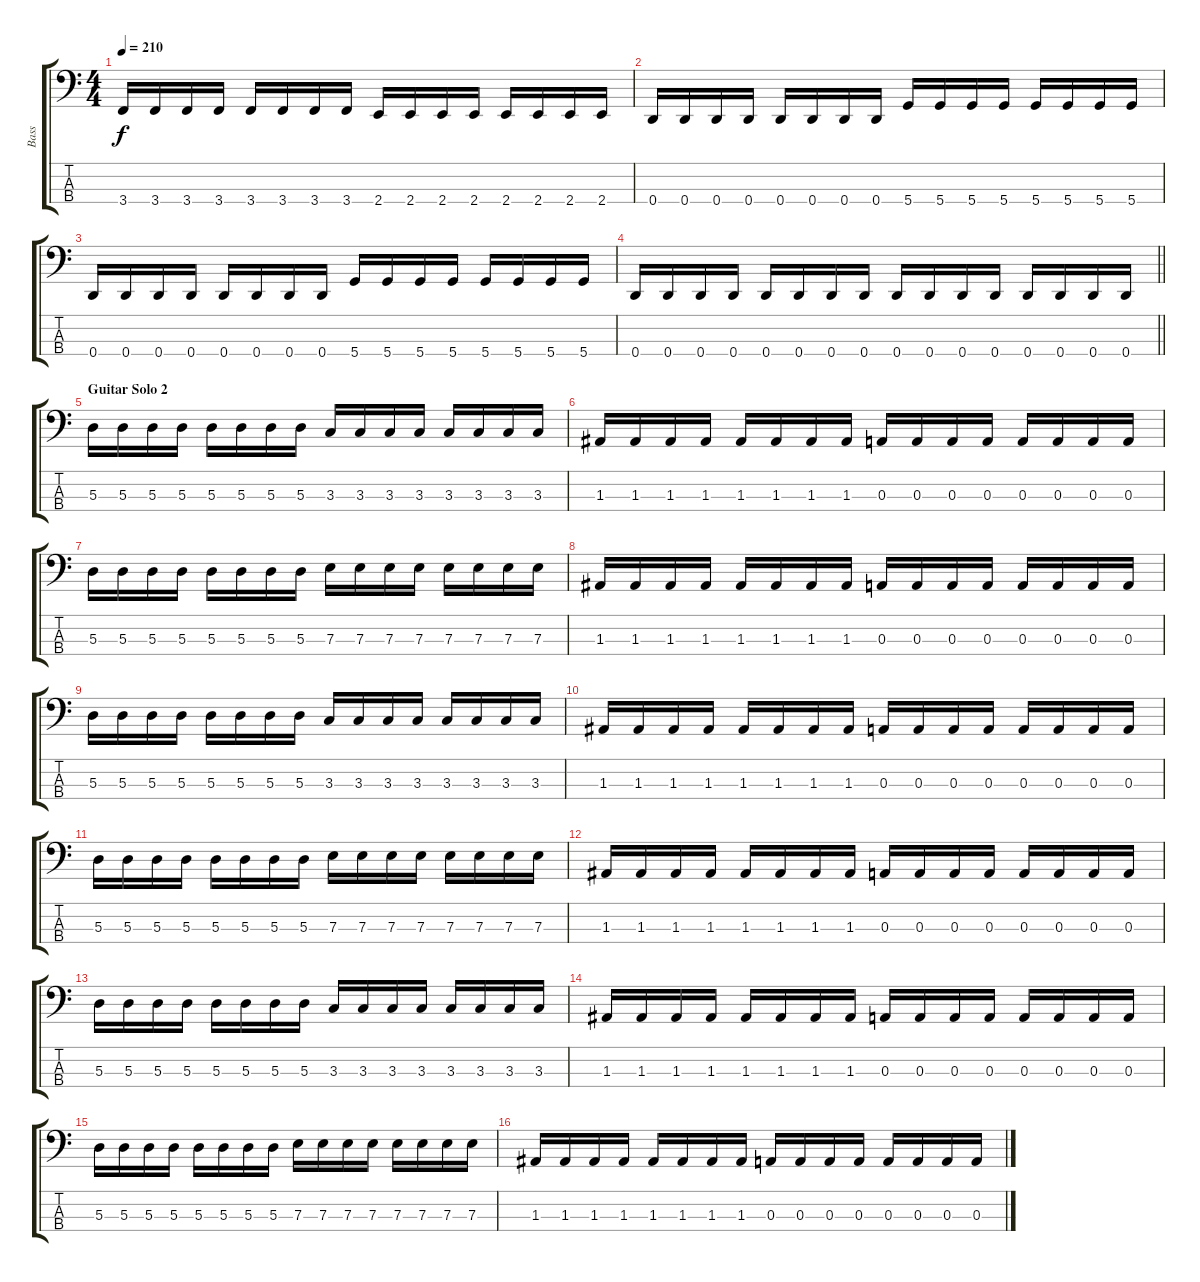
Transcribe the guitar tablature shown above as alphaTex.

\track ("Bass" "Bass") {instrument electricbassfinger}
\staff {score tabs}
\tuning (G2 D2 A1 D1) {hide}
\ts (4 4)
\tempo 210
\clef f4
\ks c
3.4.16{dy f} 3.4.16 3.4.16 3.4.16 3.4.16 3.4.16 3.4.16 3.4.16 2.4.16 2.4.16 2.4.16 2.4.16 2.4.16 2.4.16 2.4.16 2.4.16 |
0.4.16 0.4.16 0.4.16 0.4.16 0.4.16 0.4.16 0.4.16 0.4.16 5.4.16 5.4.16 5.4.16 5.4.16 5.4.16 5.4.16 5.4.16 5.4.16 |
0.4.16 0.4.16 0.4.16 0.4.16 0.4.16 0.4.16 0.4.16 0.4.16 5.4.16 5.4.16 5.4.16 5.4.16 5.4.16 5.4.16 5.4.16 5.4.16 |
\barLineRight lightlight
0.4.16 0.4.16 0.4.16 0.4.16 0.4.16 0.4.16 0.4.16 0.4.16 0.4.16 0.4.16 0.4.16 0.4.16 0.4.16 0.4.16 0.4.16 0.4.16 |
\section ("" "Guitar Solo 2")
5.3.16 5.3.16 5.3.16 5.3.16 5.3.16 5.3.16 5.3.16 5.3.16 3.3.16 3.3.16 3.3.16 3.3.16 3.3.16 3.3.16 3.3.16 3.3.16 |
1.3.16 1.3.16 1.3.16 1.3.16 1.3.16 1.3.16 1.3.16 1.3.16 0.3.16 0.3.16 0.3.16 0.3.16 0.3.16 0.3.16 0.3.16 0.3.16 |
5.3.16 5.3.16 5.3.16 5.3.16 5.3.16 5.3.16 5.3.16 5.3.16 7.3.16 7.3.16 7.3.16 7.3.16 7.3.16 7.3.16 7.3.16 7.3.16 |
1.3.16 1.3.16 1.3.16 1.3.16 1.3.16 1.3.16 1.3.16 1.3.16 0.3.16 0.3.16 0.3.16 0.3.16 0.3.16 0.3.16 0.3.16 0.3.16 |
5.3.16 5.3.16 5.3.16 5.3.16 5.3.16 5.3.16 5.3.16 5.3.16 3.3.16 3.3.16 3.3.16 3.3.16 3.3.16 3.3.16 3.3.16 3.3.16 |
1.3.16 1.3.16 1.3.16 1.3.16 1.3.16 1.3.16 1.3.16 1.3.16 0.3.16 0.3.16 0.3.16 0.3.16 0.3.16 0.3.16 0.3.16 0.3.16 |
5.3.16 5.3.16 5.3.16 5.3.16 5.3.16 5.3.16 5.3.16 5.3.16 7.3.16 7.3.16 7.3.16 7.3.16 7.3.16 7.3.16 7.3.16 7.3.16 |
1.3.16 1.3.16 1.3.16 1.3.16 1.3.16 1.3.16 1.3.16 1.3.16 0.3.16 0.3.16 0.3.16 0.3.16 0.3.16 0.3.16 0.3.16 0.3.16 |
5.3.16 5.3.16 5.3.16 5.3.16 5.3.16 5.3.16 5.3.16 5.3.16 3.3.16 3.3.16 3.3.16 3.3.16 3.3.16 3.3.16 3.3.16 3.3.16 |
1.3.16 1.3.16 1.3.16 1.3.16 1.3.16 1.3.16 1.3.16 1.3.16 0.3.16 0.3.16 0.3.16 0.3.16 0.3.16 0.3.16 0.3.16 0.3.16 |
5.3.16 5.3.16 5.3.16 5.3.16 5.3.16 5.3.16 5.3.16 5.3.16 7.3.16 7.3.16 7.3.16 7.3.16 7.3.16 7.3.16 7.3.16 7.3.16 |
1.3.16 1.3.16 1.3.16 1.3.16 1.3.16 1.3.16 1.3.16 1.3.16 0.3.16 0.3.16 0.3.16 0.3.16 0.3.16 0.3.16 0.3.16 0.3.16
